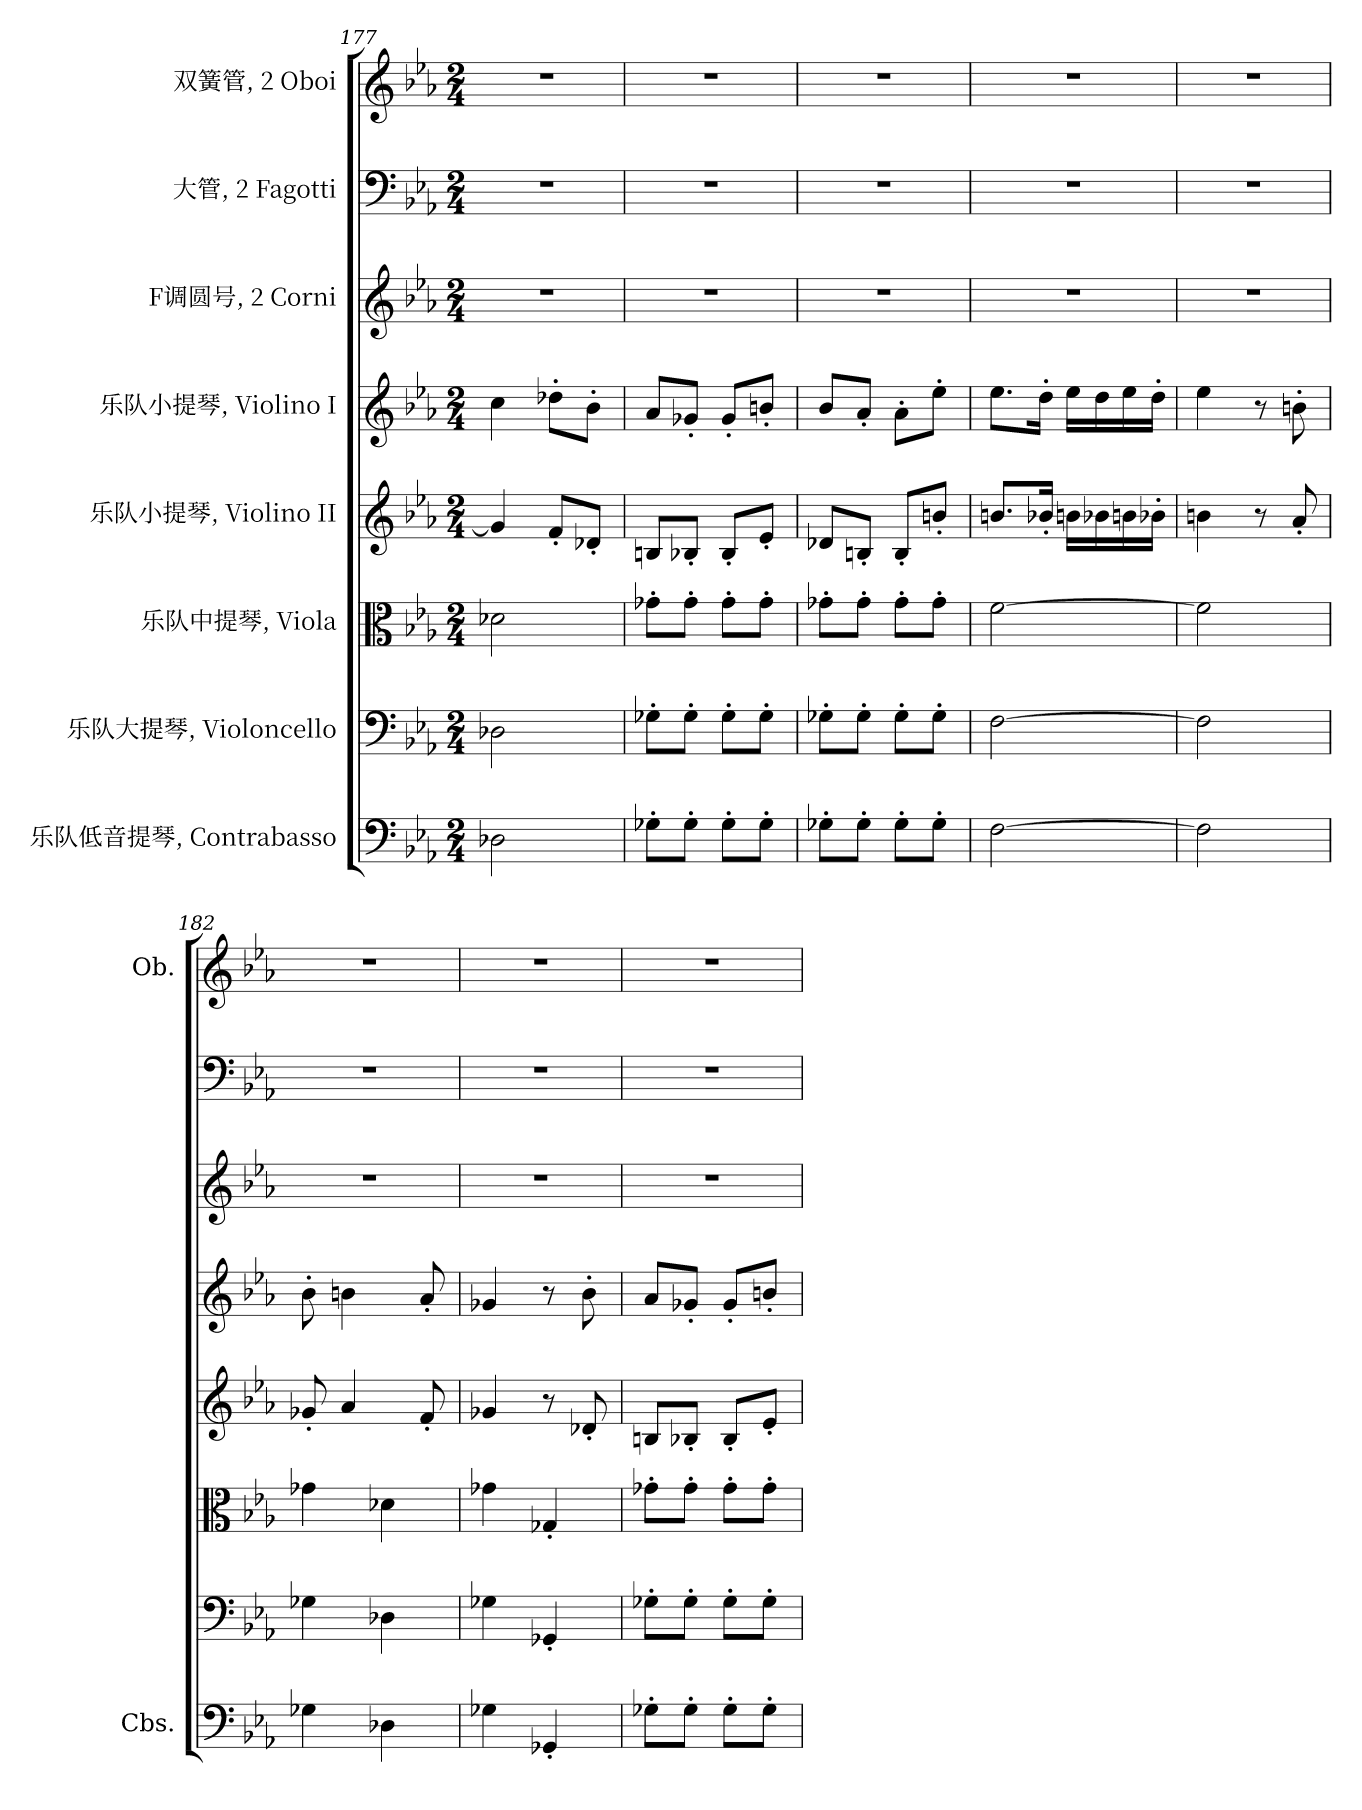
**kern	**kern	**kern	**kern	**kern	**kern	**kern	**kern
*part8	*part7	*part6	*part5	*part4	*part3	*part2	*part1
*staff8	*staff7	*staff6	*staff5	*staff4	*staff3	*staff2	*staff1
*I"乐队低音提琴, Contrabasso	*I"乐队大提琴, Violoncello	*I"乐队中提琴, Viola	*I"乐队小提琴, Violino II	*I"乐队小提琴, Violino I	*I"F调圆号, 2 Corni	*I"大管, 2 Fagotti	*I"双簧管, 2 Oboi
*I'Cbs.	*	*	*	*	*	*	*I'Ob.
*clefF4	*clefF4	*clefC3	*clefG2	*clefG2	*clefG2	*clefF4	*clefG2
*ITrd7c12	*	*	*	*	*ITrd4c7	*	*
*k[b-e-a-]	*k[b-e-a-]	*k[b-e-a-]	*k[b-e-a-]	*k[b-e-a-]	*k[b-e-a-d-]	*k[b-e-a-]	*k[b-e-a-]
*M2/4	*M2/4	*M2/4	*M2/4	*M2/4	*M2/4	*M2/4	*M2/4
=177	=177	=177	=177	=177	=177	=177	=177
2DD-X\	2D-X\	2d-X\	4g-/]	4cc\	2r	2r	2r
.	.	.	8f'/L	8dd-X'\L	.	.	.
.	.	.	8d-X'/J	8b-'\J	.	.	.
=178	=178	=178	=178	=178	=178	=178	=178
8GG-X'\L	8G-X'\L	8g-X'\L	8Bn/L	8a-/L	2r	2r	2r
8GG-'\J	8G-'\J	8g-'\J	8B-X'/J	8g-X'/J	.	.	.
8GG-'\L	8G-'\L	8g-'\L	8B-'/L	8g-'/L	.	.	.
8GG-'\J	8G-'\J	8g-'\J	8e-'/J	8bn'/J	.	.	.
=179	=179	=179	=179	=179	=179	=179	=179
8GG-X'\L	8G-X'\L	8g-X'\L	8d-X/L	8b-/L	2r	2r	2r
8GG-'\J	8G-'\J	8g-'\J	8Bn'/J	8a-'/J	.	.	.
8GG-'\L	8G-'\L	8g-'\L	8B'/L	8a-'\L	.	.	.
8GG-'\J	8G-'\J	8g-'\J	8bn'/J	8ee-'\J	.	.	.
=180	=180	=180	=180	=180	=180	=180	=180
[2FF\	[2F\	[2f\	8.bn/L	8.ee-\L	2r	2r	2r
.	.	.	16b-X'/Jk	16dd'\Jk	.	.	.
.	.	.	16bn\LL	16ee-\LL	.	.	.
.	.	.	16b-X\	16dd\	.	.	.
.	.	.	16bn\	16ee-\	.	.	.
.	.	.	16b-X'\JJ	16dd'\JJ	.	.	.
!!LO:PB:g=z
=181	=181	=181	=181	=181	=181	=181	=181
2FF\]	2F\]	2f\]	4bn\	4ee-\	2r	2r	2r
.	.	.	8r	8r	.	.	.
.	.	.	8a-'/	8bn'\	.	.	.
=182	=182	=182	=182	=182	=182	=182	=182
4GG-X\	4G-X\	4g-X\	8g-X'/	8b-'\	2r	2r	2r
.	.	.	4a-/	4bn\	.	.	.
4DD-X\	4D-X\	4d-X\	.	.	.	.	.
.	.	.	8f'/	8a-'/	.	.	.
=183	=183	=183	=183	=183	=183	=183	=183
4GG-X\	4G-X\	4g-X\	4g-X/	4g-X/	2r	2r	2r
4GGG-X'/	4GG-X'/	4G-X'/	8r	8r	.	.	.
.	.	.	8d-X'/	8b-'\	.	.	.
=184	=184	=184	=184	=184	=184	=184	=184
8GG-X'\L	8G-X'\L	8g-X'\L	8Bn/L	8a-/L	2r	2r	2r
8GG-'\J	8G-'\J	8g-'\J	8B-X'/J	8g-X'/J	.	.	.
8GG-'\L	8G-'\L	8g-'\L	8B-'/L	8g-'/L	.	.	.
8GG-'\J	8G-'\J	8g-'\J	8e-'/J	8bn'/J	.	.	.
=	=	=	=	=	=	=	=
*-	*-	*-	*-	*-	*-	*-	*-
